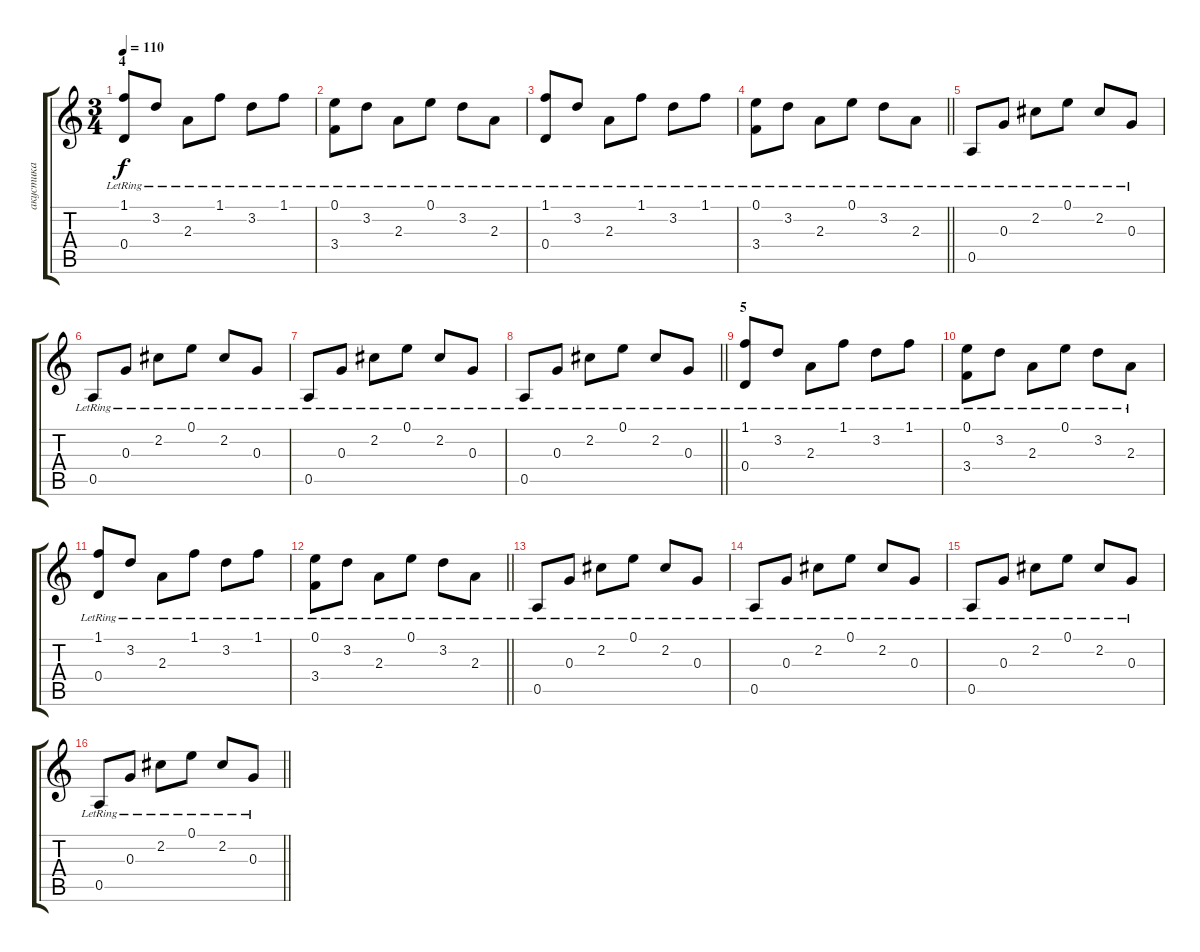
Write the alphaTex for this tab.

\track ("акустика" "акустика") {instrument acousticguitarsteel}
\staff {score tabs}
\tuning (E4 B3 G3 D3 A2 E2) {hide}
\ts (3 4)
\section ("" "4")
\tempo 110
\clef g2
\ks c
(1.1{lr} 0.4{lr}).8{dy f} 3.2{lr}.8 2.3{lr}.8 1.1{lr}.8 3.2{lr}.8 1.1{lr}.8 |
(0.1{lr} 3.4{lr}).8 3.2{lr}.8 2.3{lr}.8 0.1{lr}.8 3.2{lr}.8 2.3{lr}.8 |
(1.1{lr} 0.4{lr}).8 3.2{lr}.8 2.3{lr}.8 1.1{lr}.8 3.2{lr}.8 1.1{lr}.8 |
\barLineRight lightlight
(0.1{lr} 3.4{lr}).8 3.2{lr}.8 2.3{lr}.8 0.1{lr}.8 3.2{lr}.8 2.3{lr}.8 |
0.5{lr}.8 0.3{lr}.8 2.2{lr}.8 0.1{lr}.8 2.2{lr}.8 0.3{lr}.8 |
0.5{lr}.8 0.3{lr}.8 2.2{lr}.8 0.1{lr}.8 2.2{lr}.8 0.3{lr}.8 |
0.5{lr}.8 0.3{lr}.8 2.2{lr}.8 0.1{lr}.8 2.2{lr}.8 0.3{lr}.8 |
\barLineRight lightlight
0.5{lr}.8 0.3{lr}.8 2.2{lr}.8 0.1{lr}.8 2.2{lr}.8 0.3{lr}.8 |
\section ("" "5")
(1.1{lr} 0.4{lr}).8 3.2{lr}.8 2.3{lr}.8 1.1{lr}.8 3.2{lr}.8 1.1{lr}.8 |
(0.1{lr} 3.4{lr}).8 3.2{lr}.8 2.3{lr}.8 0.1{lr}.8 3.2{lr}.8 2.3{lr}.8 |
(1.1{lr} 0.4{lr}).8 3.2{lr}.8 2.3{lr}.8 1.1{lr}.8 3.2{lr}.8 1.1{lr}.8 |
\barLineRight lightlight
(0.1{lr} 3.4{lr}).8 3.2{lr}.8 2.3{lr}.8 0.1{lr}.8 3.2{lr}.8 2.3{lr}.8 |
0.5{lr}.8 0.3{lr}.8 2.2{lr}.8 0.1{lr}.8 2.2{lr}.8 0.3{lr}.8 |
0.5{lr}.8 0.3{lr}.8 2.2{lr}.8 0.1{lr}.8 2.2{lr}.8 0.3{lr}.8 |
0.5{lr}.8 0.3{lr}.8 2.2{lr}.8 0.1{lr}.8 2.2{lr}.8 0.3{lr}.8 |
\barLineRight lightlight
0.5{lr}.8 0.3{lr}.8 2.2{lr}.8 0.1{lr}.8 2.2{lr}.8 0.3{lr}.8
